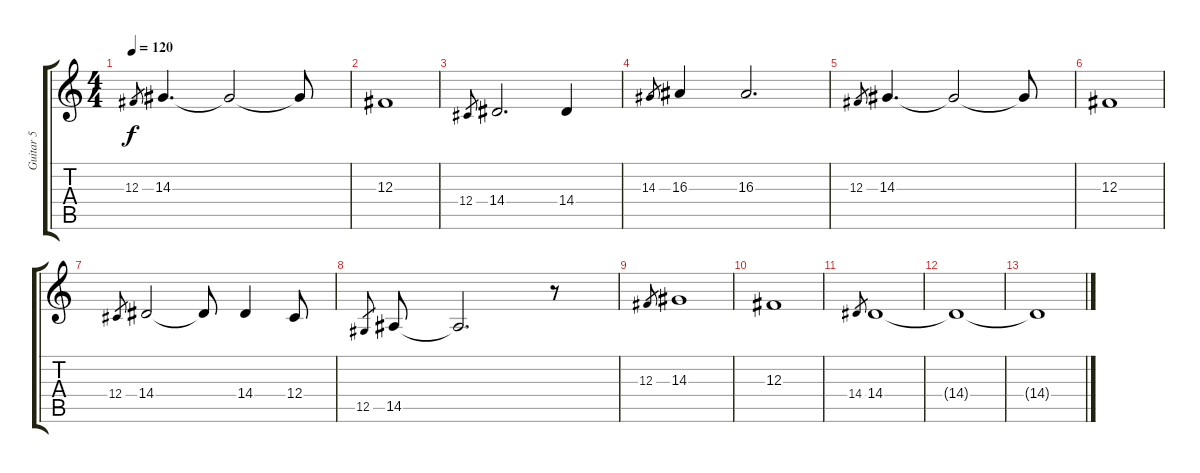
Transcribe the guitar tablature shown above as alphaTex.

\track ("Guitar 5" "Guitar 5") {instrument synthstrings2}
\staff {score tabs}
\tuning (Eb4 Bb3 Gb3 Db3 Ab2 Eb2) {hide}
\ts (4 4)
\tempo 120
\clef g2
\ks c
12.3.8{gr dy f} 14.3.4{d} 14.3{t}.2 14.3{t}.8 |
12.3.1 |
12.4.8{gr} 14.4.2{d} 14.4.4 |
14.3.8{gr} 16.3.4 16.3.2{d} |
12.3.8{gr} 14.3.4{d} 14.3{t}.2 14.3{t}.8 |
12.3.1 |
12.4.8{gr} 14.4.2 14.4{t}.8 14.4.4 12.4.8 |
12.5.8{gr} 14.5.8 14.5{t}.2{d} r.8 |
12.3.8{gr} 14.3.1 |
12.3.1 |
14.4.8{gr} 14.4.1 |
14.4{t}.1 |
14.4{t}.1
